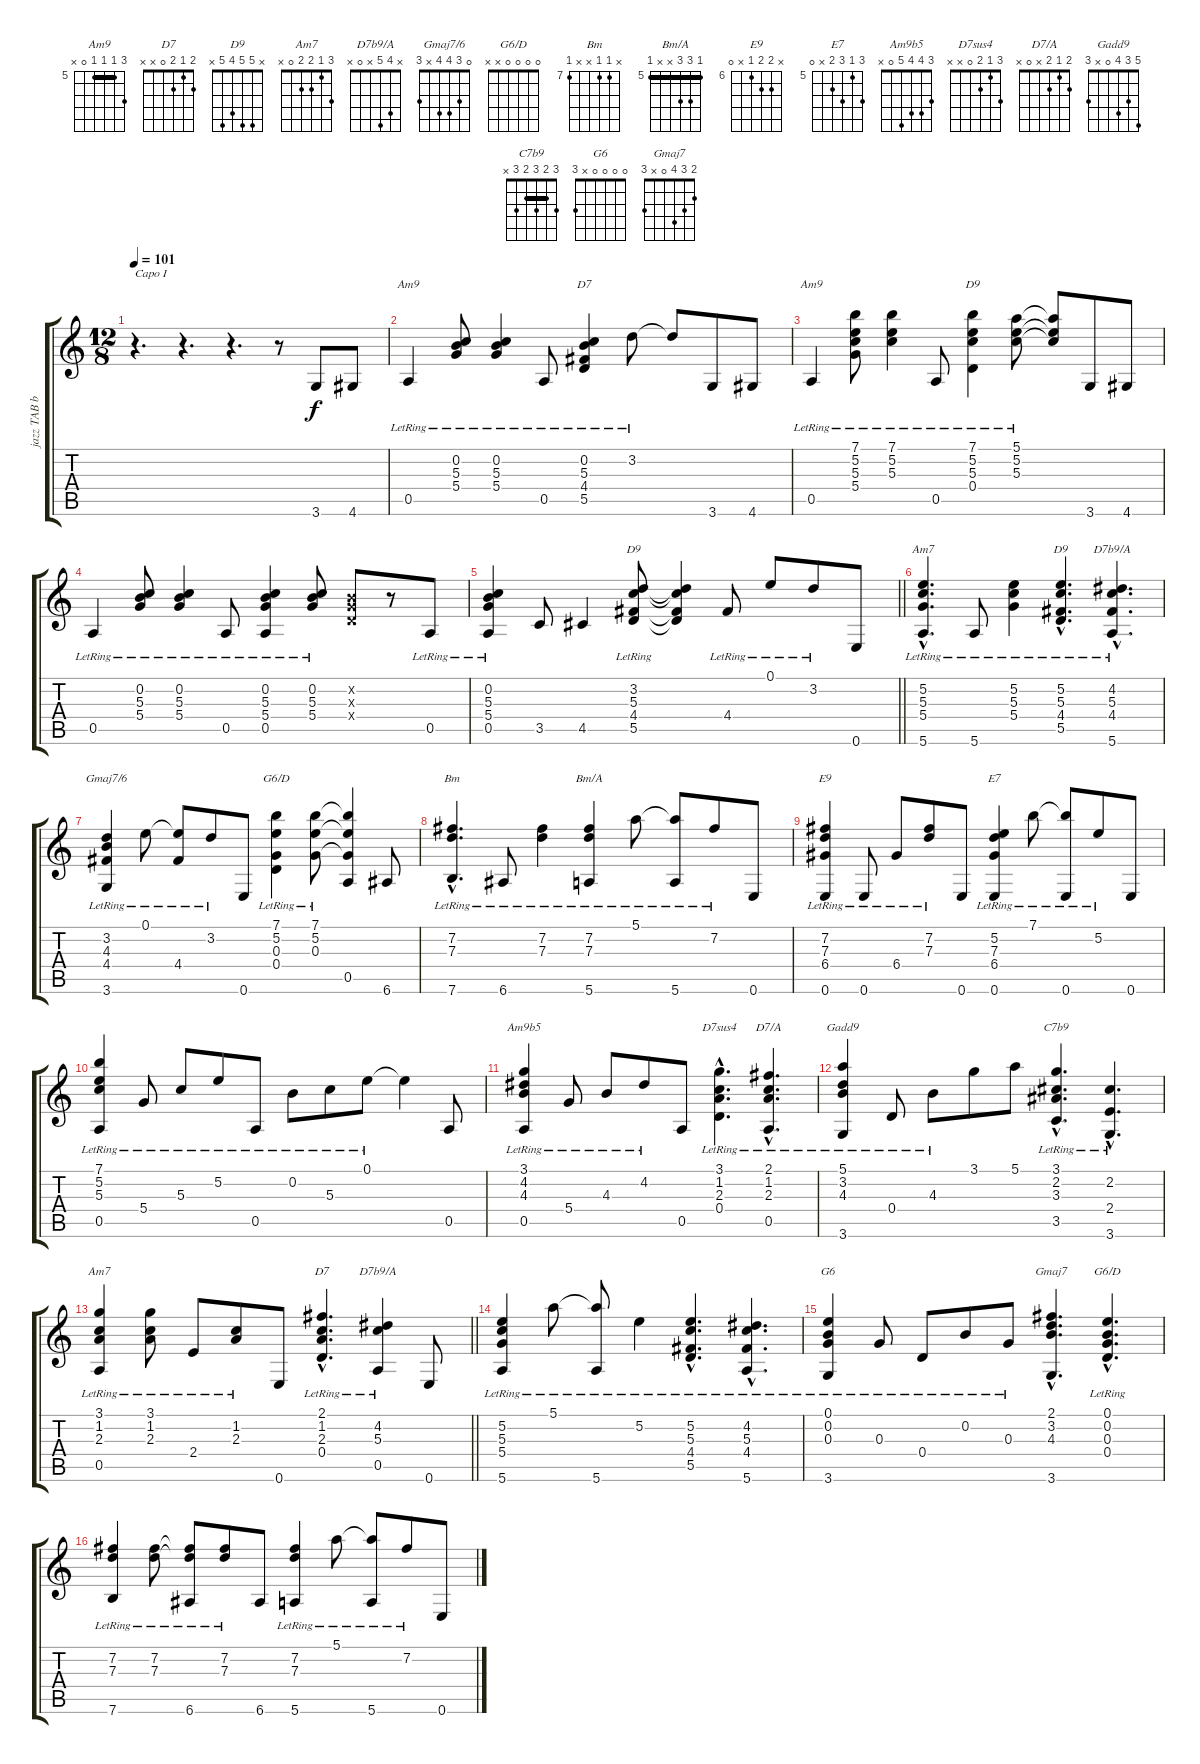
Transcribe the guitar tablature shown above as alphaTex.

\track ("jazz TAB by" "jazz TAB b") {instrument acousticguitarnylon}
\staff {score tabs}
\tuning (E4 B3 G3 D3 A2 E2) {hide}
\chord ("Am9" x 0 5 5 0 x)
\chord ("D7" x 0 5 4 5 x)
\chord ("Am9" 7 5 5 5 0 x) {firstfret 5 barre 5}
\chord ("D9" 7 5 5 0 x x) {firstfret 5 barre 5}
\chord ("D9" 0 3 5 4 5 x)
\chord ("Am7" x 5 5 5 x 5)
\chord ("D9" x 5 5 4 5 x)
\chord ("D7b9/A" x 4 5 4 x 5)
\chord ("Gmaj7/6" 0 3 4 4 x 3)
\chord ("G6/D" 7 5 0 0 x x) {firstfret 5}
\chord ("Bm" x 7 7 x x 7) {firstfret 7}
\chord ("Bm/A" 5 7 7 x x 5) {firstfret 5 barre 5}
\chord ("E9" x 7 7 6 x 0) {firstfret 6}
\chord ("E7" 7 5 7 6 x 0) {firstfret 5}
\chord ("Am9b5" 3 4 4 5 0 x)
\chord ("D7sus4" 3 1 2 0 x x)
\chord ("D7/A" 2 1 2 x 0 x)
\chord ("Gadd9" 5 3 4 0 x 3)
\chord ("C7b9" 3 2 3 2 3 x) {barre 2}
\chord ("Am7" 3 1 2 2 0 x)
\chord ("D7" 2 1 2 0 x x)
\chord ("D7b9/A" x 4 5 x 0 x)
\chord ("G6" 0 0 0 0 x 3)
\chord ("Gmaj7" 2 3 4 0 x 3)
\chord ("G6/D" 0 0 0 0 x x)
\ts (12 8)
\tempo 101
\clef g2
\ks c
r.4{d txt "Capo I" dy f volume 13 balance 8 instrument acousticguitarnylon} r.4{d} r.4{d} r.8 3.6.8 4.6.8 |
0.5{lr}.4{ch "Am9"} (0.2{lr} 5.3{lr} 5.4{lr}).8 (0.2{lr} 5.3{lr} 5.4).4 0.5{lr}.8 (0.2 5.3{lr} 4.4{lr} 5.5{lr}).4{ch "D7"} 3.2{lr}.8 3.2{t}.8 3.6.8 4.6.8 |
0.5{lr}.4{ch "Am9"} (7.1{lr} 5.2{lr} 5.3{lr} 5.4{lr}).8 (7.1{lr} 5.2{lr} 5.3{lr}).4 0.5{lr}.8 (7.1 5.2{lr} 5.3{lr} 0.4{lr}).4{ch "D9"} (5.1{lr} 5.2{lr} 5.3{lr}).8 (5.1{t} 5.2{t} 5.3{t}).8 3.6.8 4.6.8 |
0.5{lr}.4 (0.2{lr} 5.3{lr} 5.4{lr}).8 (0.2{lr} 5.3{lr} 5.4{lr}).4 0.5{lr}.8 (0.2{lr} 5.3{lr} 5.4{lr} 0.5{lr}).4 (0.2{lr} 5.3{lr} 5.4{lr}).8 (0.2{x} 0.3{x} 0.4{x}).8 r.8 0.5{lr}.8 |
\barLineRight lightlight
(0.2{lr} 5.3{lr} 5.4{lr} 0.5{lr}).4 3.5.8 4.5.4 (3.2{lr} 5.3{lr} 4.4{lr} 5.5{lr}).8{ch "D9"} (3.2{t} 5.3{t} 4.4{t} 5.5{t}).4 4.4{lr}.8 0.1{lr}.8 3.2{lr}.8 0.6.8 |
(5.2{hac lr} 5.3{hac lr} 5.4{hac lr} 5.6{hac lr}).4{d ch "Am7"} 5.6{lr}.8 (5.2{lr} 5.3{lr} 5.4{lr}).4 (5.2{hac} 5.3{hac lr} 4.4{hac lr} 5.5{hac lr}).4{d ch "D9"} (4.2{hac lr} 5.3{hac lr} 4.4{hac lr} 5.6{hac lr}).4{d ch "D7b9/A"} |
(3.2{lr} 4.3{lr} 4.4{lr} 3.6{lr}).4{ch "Gmaj7/6"} 0.1{lr}.8 (0.1{t} 4.4{lr}).8 3.2{lr}.8 0.6.8 (7.1{lr} 5.2{lr} 0.3{lr} 0.4{lr}).4{ch "G6/D"} (7.1{lr} 5.2{lr} 0.3{lr}).8 (7.1{t} 5.2{t} 0.3{t} 0.5).4 6.6.8 |
(7.2{hac lr} 7.3{hac lr} 7.6{hac}).4{d ch "Bm"} 6.6{lr}.8 (7.2{lr} 7.3{lr}).4 (7.2{lr} 7.3{lr} 5.6{lr}).4{ch "Bm/A"} 5.1{lr}.8 (5.1{t} 5.6{lr}).8 7.2{lr}.8 0.6.8 |
(7.2{lr} 7.3{lr} 6.4{lr} 0.6{lr}).4{ch "E9"} 0.6{lr}.8 6.4{lr}.8 (7.2{lr} 7.3{lr}).8 0.6.8 (5.2{lr} 7.3{lr} 6.4{lr} 0.6{lr}).4{ch "E7"} 7.1{lr}.8 (7.1{t} 0.6{lr}).8 5.2{lr}.8 0.6.8 |
(7.1{lr} 5.2{lr} 5.3{lr} 0.5{lr}).4 5.4{lr}.8 5.3{lr}.8 5.2{lr}.8 0.5{lr}.8 0.2{lr}.8 5.3{lr}.8 0.1{lr}.8 0.1{t}.4 0.5.8 |
(3.1{lr} 4.2{lr} 4.3{lr} 0.5{lr}).4{ch "Am9b5"} 5.4{lr}.8 4.3{lr}.8 4.2{lr}.8 0.5.8 (3.1{hac lr} 1.2{hac lr} 2.3{hac lr} 0.4{hac}).4{d ch "D7sus4"} (2.1{hac lr} 1.2{hac lr} 2.3{hac lr} 0.5{hac}).4{d ch "D7/A"} |
(5.1{lr} 3.2{lr} 4.3{lr} 3.6{lr}).4{ch "Gadd9"} 0.4{lr}.8 4.3{lr}.8 3.1.8 5.1.8 (3.1{hac lr} 2.2{hac lr} 3.3{hac lr} 3.5{hac}).4{d ch "C7b9"} (2.2{hac lr} 2.4{hac lr} 3.6{hac}).4{d} |
\barLineRight lightlight
(3.1{lr} 1.2{lr} 2.3{lr} 0.5{lr}).4{ch "Am7"} (3.1{lr} 1.2{lr} 2.3{lr}).8 2.4{lr}.8 (1.2{lr} 2.3{lr}).8 0.6.8 (2.1{hac lr} 1.2{hac lr} 2.3{hac lr} 0.4{hac}).4{d ch "D7"} (4.2{lr} 5.3{lr} 0.5).4{ch "D7b9/A"} 0.6.8 |
(5.2{lr} 5.3{lr} 5.4{lr} 5.6{lr}).4 5.1{lr}.8 (5.1{t} 5.6{lr}).8 5.2{lr}.4 (5.2{hac} 5.3{hac lr} 4.4{hac lr} 5.5{hac}).4{d} (4.2{hac lr} 5.3{hac lr} 4.4{hac lr} 5.6{hac}).4{d} |
(0.1{lr} 0.2{lr} 0.3{lr} 3.6{lr}).4{ch "G6"} 0.3{lr}.8 0.4{lr}.8 0.2{lr}.8 0.3{lr}.8 (2.1{hac} 3.2{hac} 4.3{hac} 3.6{hac}).4{d ch "Gmaj7"} (0.1{hac lr} 0.2{hac lr} 0.3{hac lr} 0.4{hac lr}).4{d ch "G6/D"} |
(7.2{lr} 7.3{lr} 7.6{lr}).4 (7.2{lr} 7.3{lr}).8 (7.2{t} 7.3{t} 6.6{lr}).8 (7.2{lr} 7.3{lr}).8 6.6.8 (7.2{lr} 7.3{lr} 5.6{lr}).4 5.1{lr}.8 (5.1{t} 5.6{lr}).8 7.2{lr}.8 0.6.8
